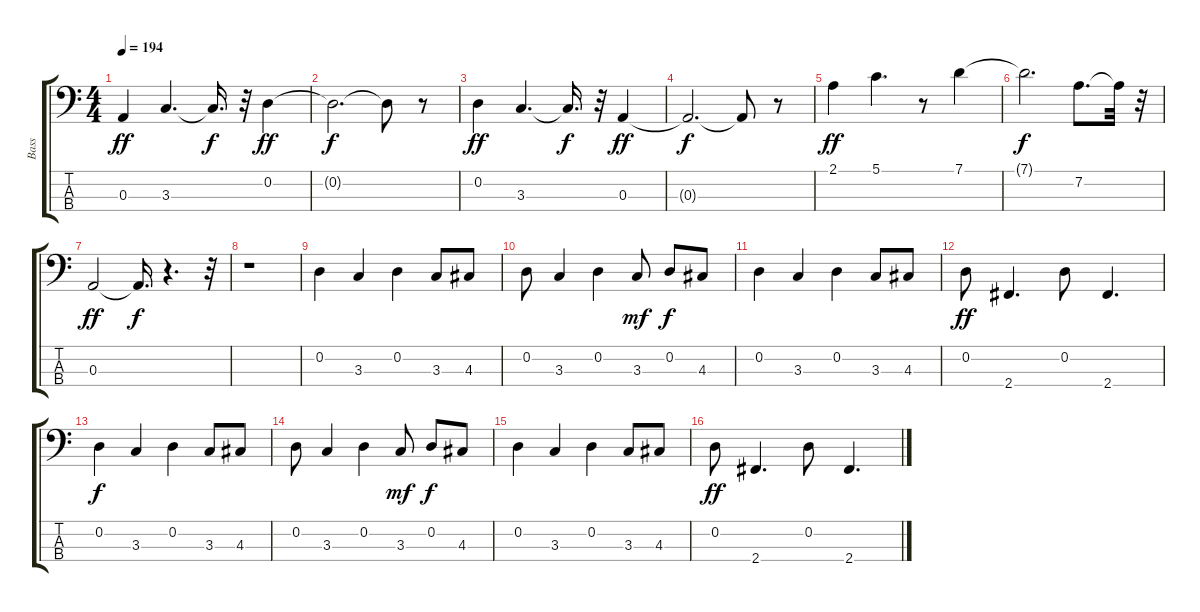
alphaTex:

\track ("Bass" "Bass") {instrument electricbassfinger}
\staff {score tabs}
\tuning (G2 D2 A1 E1) {hide}
\ts (4 4)
\tempo 194
\clef f4
\ks c
0.3.4{dy ff} 3.3.4{d} 3.3{t}.16{d dy f} r.32 0.2.4{dy ff} |
0.2{t}.2{d dy f} 0.2{t}.8 r.8 |
0.2.4{dy ff} 3.3.4{d} 3.3{t}.16{d dy f} r.32 0.3.4{dy ff} |
0.3{t}.2{d dy f} 0.3{t}.8 r.8 |
2.1.4{dy ff} 5.1.4{d} r.8 7.1.4 |
7.1{t}.2{d dy f} 7.2.8{d} 7.2{t}.32 r.32 |
0.3.2{dy ff} 0.3{t}.16{d dy f} r.4{d} r.32 |
r.1 |
0.2.4 3.3.4 0.2.4 3.3.8 4.3.8 |
0.2.8 3.3.4 0.2.4 3.3.8{dy mf} 0.2.8{dy f} 4.3.8 |
0.2.4 3.3.4 0.2.4 3.3.8 4.3.8 |
0.2.8{dy ff} 2.4.4{d} 0.2.8 2.4.4{d} |
0.2.4{dy f} 3.3.4 0.2.4 3.3.8 4.3.8 |
0.2.8 3.3.4 0.2.4 3.3.8{dy mf} 0.2.8{dy f} 4.3.8 |
0.2.4 3.3.4 0.2.4 3.3.8 4.3.8 |
0.2.8{dy ff} 2.4.4{d} 0.2.8 2.4.4{d}
